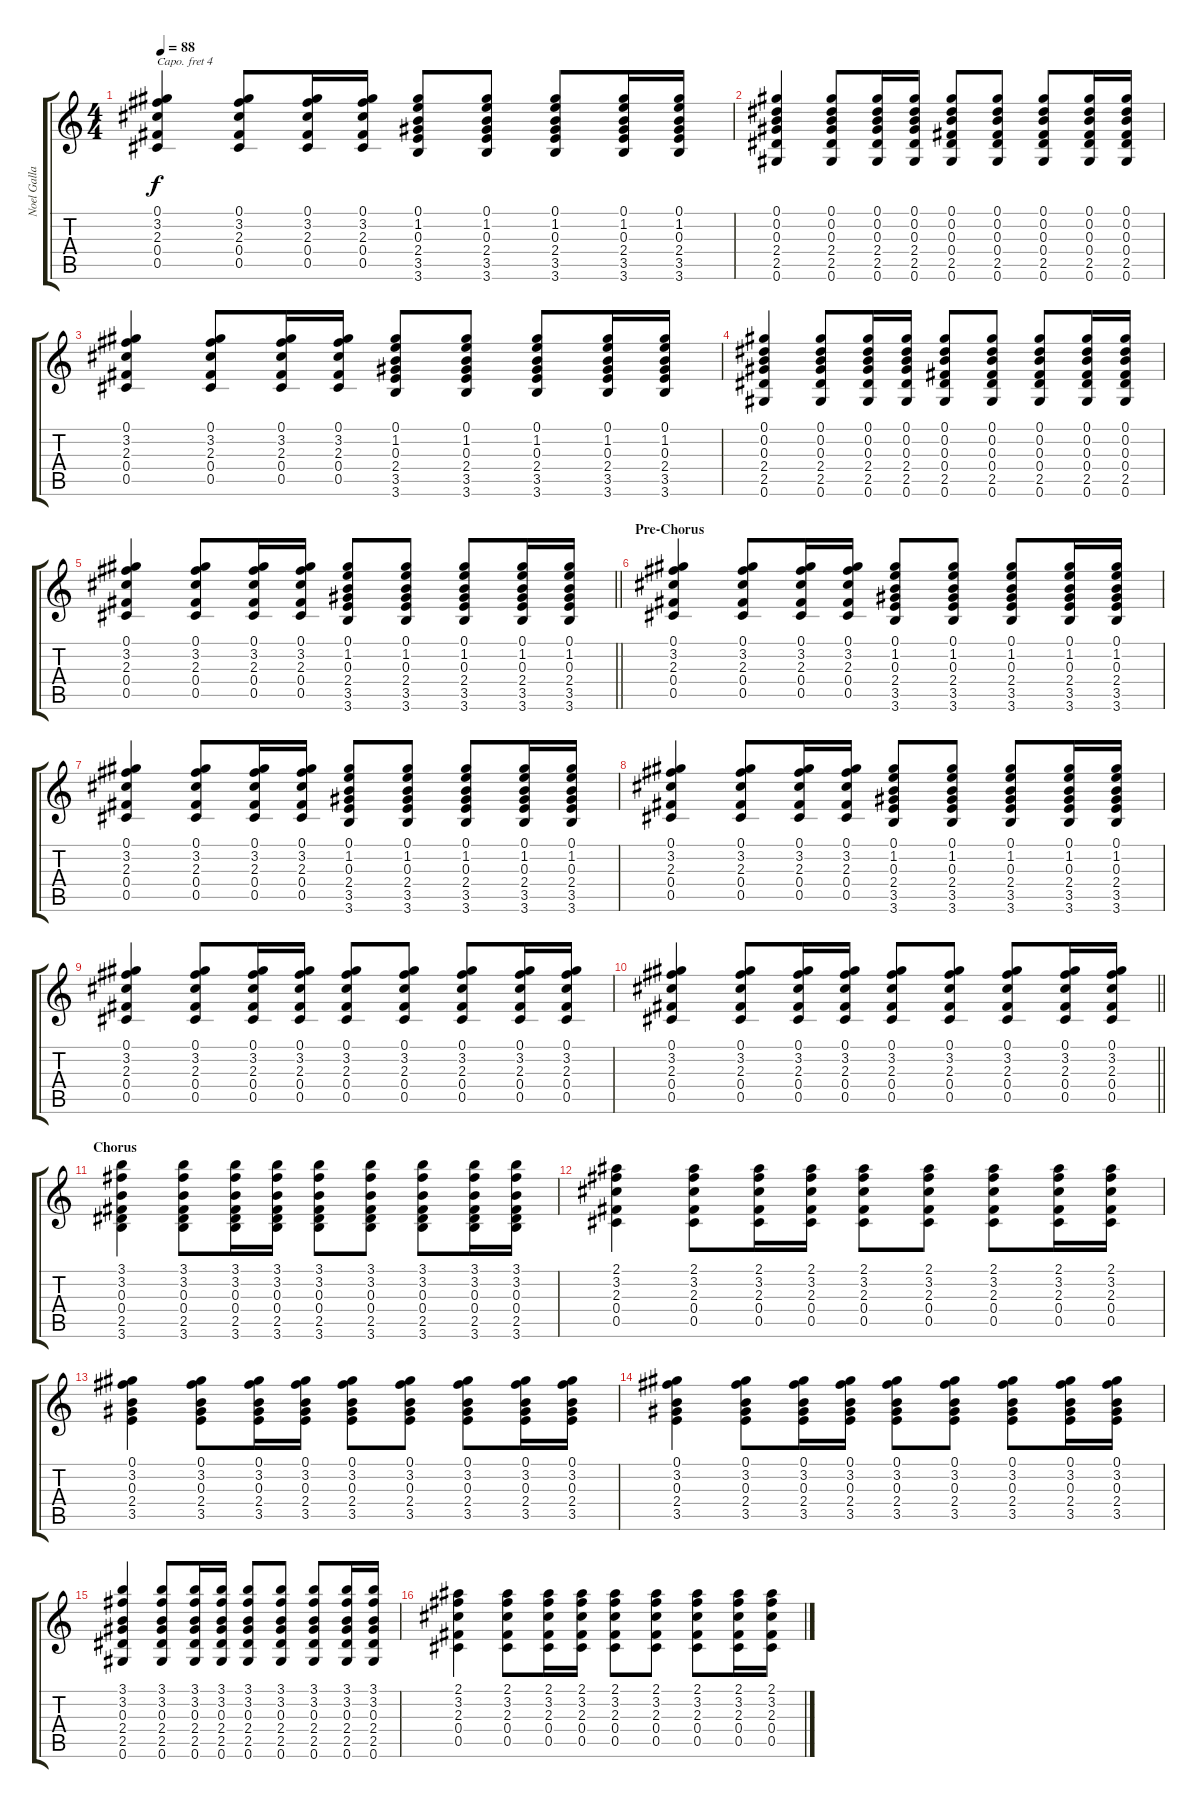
\track ("Noel Gallagher" "Noel Galla") {instrument acousticguitarsteel}
\staff {score tabs}
\capo 4
\tuning (E4 B3 G3 D3 A2 E2) {hide}
\ts (4 4)
\tempo 88
\clef g2
\ks c
(0.1 3.2 2.3 0.4 0.5).4{dy f} (0.1 3.2 2.3 0.4 0.5).8 (0.1 3.2 2.3 0.4 0.5).16 (0.1 3.2 2.3 0.4 0.5).16 (0.1 1.2 0.3 2.4 3.5 3.6).8 (0.1 1.2 0.3 2.4 3.5 3.6).8 (0.1 1.2 0.3 2.4 3.5 3.6).8 (0.1 1.2 0.3 2.4 3.5 3.6).16 (0.1 1.2 0.3 2.4 3.5 3.6).16 |
(0.1 0.2 0.3 2.4 2.5 0.6).4 (0.1 0.2 0.3 2.4 2.5 0.6).8 (0.1 0.2 0.3 2.4 2.5 0.6).16 (0.1 0.2 0.3 2.4 2.5 0.6).16 (0.1 0.2 0.3 0.4 2.5 0.6).8 (0.1 0.2 0.3 0.4 2.5 0.6).8 (0.1 0.2 0.3 0.4 2.5 0.6).8 (0.1 0.2 0.3 0.4 2.5 0.6).16 (0.1 0.2 0.3 0.4 2.5 0.6).16 |
(0.1 3.2 2.3 0.4 0.5).4 (0.1 3.2 2.3 0.4 0.5).8 (0.1 3.2 2.3 0.4 0.5).16 (0.1 3.2 2.3 0.4 0.5).16 (0.1 1.2 0.3 2.4 3.5 3.6).8 (0.1 1.2 0.3 2.4 3.5 3.6).8 (0.1 1.2 0.3 2.4 3.5 3.6).8 (0.1 1.2 0.3 2.4 3.5 3.6).16 (0.1 1.2 0.3 2.4 3.5 3.6).16 |
(0.1 0.2 0.3 2.4 2.5 0.6).4 (0.1 0.2 0.3 2.4 2.5 0.6).8 (0.1 0.2 0.3 2.4 2.5 0.6).16 (0.1 0.2 0.3 2.4 2.5 0.6).16 (0.1 0.2 0.3 0.4 2.5 0.6).8 (0.1 0.2 0.3 0.4 2.5 0.6).8 (0.1 0.2 0.3 0.4 2.5 0.6).8 (0.1 0.2 0.3 0.4 2.5 0.6).16 (0.1 0.2 0.3 0.4 2.5 0.6).16 |
\barLineRight lightlight
(0.1 3.2 2.3 0.4 0.5).4 (0.1 3.2 2.3 0.4 0.5).8 (0.1 3.2 2.3 0.4 0.5).16 (0.1 3.2 2.3 0.4 0.5).16 (0.1 1.2 0.3 2.4 3.5 3.6).8 (0.1 1.2 0.3 2.4 3.5 3.6).8 (0.1 1.2 0.3 2.4 3.5 3.6).8 (0.1 1.2 0.3 2.4 3.5 3.6).16 (0.1 1.2 0.3 2.4 3.5 3.6).16 |
\section ("" "Pre-Chorus")
(0.1 3.2 2.3 0.4 0.5).4 (0.1 3.2 2.3 0.4 0.5).8 (0.1 3.2 2.3 0.4 0.5).16 (0.1 3.2 2.3 0.4 0.5).16 (0.1 1.2 0.3 2.4 3.5 3.6).8 (0.1 1.2 0.3 2.4 3.5 3.6).8 (0.1 1.2 0.3 2.4 3.5 3.6).8 (0.1 1.2 0.3 2.4 3.5 3.6).16 (0.1 1.2 0.3 2.4 3.5 3.6).16 |
(0.1 3.2 2.3 0.4 0.5).4 (0.1 3.2 2.3 0.4 0.5).8 (0.1 3.2 2.3 0.4 0.5).16 (0.1 3.2 2.3 0.4 0.5).16 (0.1 1.2 0.3 2.4 3.5 3.6).8 (0.1 1.2 0.3 2.4 3.5 3.6).8 (0.1 1.2 0.3 2.4 3.5 3.6).8 (0.1 1.2 0.3 2.4 3.5 3.6).16 (0.1 1.2 0.3 2.4 3.5 3.6).16 |
(0.1 3.2 2.3 0.4 0.5).4 (0.1 3.2 2.3 0.4 0.5).8 (0.1 3.2 2.3 0.4 0.5).16 (0.1 3.2 2.3 0.4 0.5).16 (0.1 1.2 0.3 2.4 3.5 3.6).8 (0.1 1.2 0.3 2.4 3.5 3.6).8 (0.1 1.2 0.3 2.4 3.5 3.6).8 (0.1 1.2 0.3 2.4 3.5 3.6).16 (0.1 1.2 0.3 2.4 3.5 3.6).16 |
(0.1 3.2 2.3 0.4 0.5).4 (0.1 3.2 2.3 0.4 0.5).8 (0.1 3.2 2.3 0.4 0.5).16 (0.1 3.2 2.3 0.4 0.5).16 (0.1 3.2 2.3 0.4 0.5).8 (0.1 3.2 2.3 0.4 0.5).8 (0.1 3.2 2.3 0.4 0.5).8 (0.1 3.2 2.3 0.4 0.5).16 (0.1 3.2 2.3 0.4 0.5).16 |
\barLineRight lightlight
(0.1 3.2 2.3 0.4 0.5).4 (0.1 3.2 2.3 0.4 0.5).8 (0.1 3.2 2.3 0.4 0.5).16 (0.1 3.2 2.3 0.4 0.5).16 (0.1 3.2 2.3 0.4 0.5).8 (0.1 3.2 2.3 0.4 0.5).8 (0.1 3.2 2.3 0.4 0.5).8 (0.1 3.2 2.3 0.4 0.5).16 (0.1 3.2 2.3 0.4 0.5).16 |
\section ("" "Chorus")
(3.1 3.2 0.3 0.4 2.5 3.6).4 (3.1 3.2 0.3 0.4 2.5 3.6).8 (3.1 3.2 0.3 0.4 2.5 3.6).16 (3.1 3.2 0.3 0.4 2.5 3.6).16 (3.1 3.2 0.3 0.4 2.5 3.6).8 (3.1 3.2 0.3 0.4 2.5 3.6).8 (3.1 3.2 0.3 0.4 2.5 3.6).8 (3.1 3.2 0.3 0.4 2.5 3.6).16 (3.1 3.2 0.3 0.4 2.5 3.6).16 |
(2.1 3.2 2.3 0.4 0.5).4 (2.1 3.2 2.3 0.4 0.5).8 (2.1 3.2 2.3 0.4 0.5).16 (2.1 3.2 2.3 0.4 0.5).16 (2.1 3.2 2.3 0.4 0.5).8 (2.1 3.2 2.3 0.4 0.5).8 (2.1 3.2 2.3 0.4 0.5).8 (2.1 3.2 2.3 0.4 0.5).16 (2.1 3.2 2.3 0.4 0.5).16 |
(0.1 3.2 0.3 2.4 3.5).4 (0.1 3.2 0.3 2.4 3.5).8 (0.1 3.2 0.3 2.4 3.5).16 (0.1 3.2 0.3 2.4 3.5).16 (0.1 3.2 0.3 2.4 3.5).8 (0.1 3.2 0.3 2.4 3.5).8 (0.1 3.2 0.3 2.4 3.5).8 (0.1 3.2 0.3 2.4 3.5).16 (0.1 3.2 0.3 2.4 3.5).16 |
(0.1 3.2 0.3 2.4 3.5).4 (0.1 3.2 0.3 2.4 3.5).8 (0.1 3.2 0.3 2.4 3.5).16 (0.1 3.2 0.3 2.4 3.5).16 (0.1 3.2 0.3 2.4 3.5).8 (0.1 3.2 0.3 2.4 3.5).8 (0.1 3.2 0.3 2.4 3.5).8 (0.1 3.2 0.3 2.4 3.5).16 (0.1 3.2 0.3 2.4 3.5).16 |
(3.1 3.2 0.3 2.4 2.5 0.6).4 (3.1 3.2 0.3 2.4 2.5 0.6).8 (3.1 3.2 0.3 2.4 2.5 0.6).16 (3.1 3.2 0.3 2.4 2.5 0.6).16 (3.1 3.2 0.3 2.4 2.5 0.6).8 (3.1 3.2 0.3 2.4 2.5 0.6).8 (3.1 3.2 0.3 2.4 2.5 0.6).8 (3.1 3.2 0.3 2.4 2.5 0.6).16 (3.1 3.2 0.3 2.4 2.5 0.6).16 |
(2.1 3.2 2.3 0.4 0.5).4 (2.1 3.2 2.3 0.4 0.5).8 (2.1 3.2 2.3 0.4 0.5).16 (2.1 3.2 2.3 0.4 0.5).16 (2.1 3.2 2.3 0.4 0.5).8 (2.1 3.2 2.3 0.4 0.5).8 (2.1 3.2 2.3 0.4 0.5).8 (2.1 3.2 2.3 0.4 0.5).16 (2.1 3.2 2.3 0.4 0.5).16
